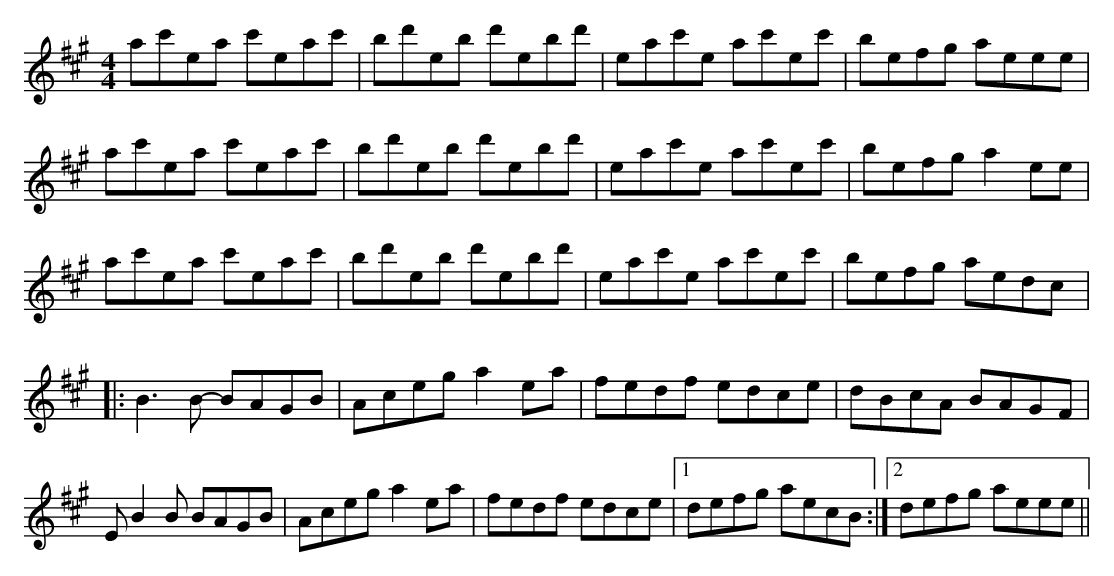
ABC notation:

X:1
M:4/4
K:A
ac'ea c'eac'|bd'eb d'ebd'|eac'e ac'ec'|befg aeee|
ac'ea c'eac'|bd'eb d'ebd'|eac'e ac'ec'|befg a2ee|
ac'ea c'eac'|bd'eb d'ebd'|eac'e ac'ec'|befg aedc|:
B3B- BAGB|Aceg a2ea|fedf edce|dBcA BAGF|
EB2B BAGB|Aceg a2ea|fedf edce|1 defg aecB:|2 defg aeee||
